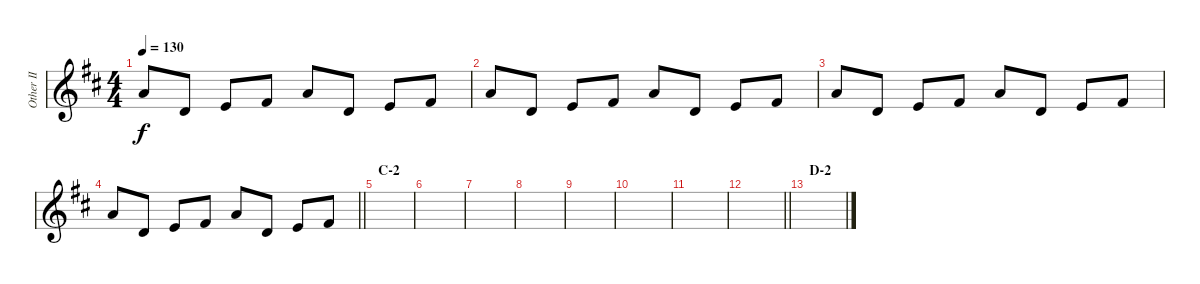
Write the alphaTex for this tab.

\track ("Other II" "Other II") {instrument lead5charang}
\staff {score}
\tuning (E5 B4 G4 D4 A3 E3 B2) {hide}
\ts (4 4)
\tempo 130
\clef g2
\ks d
2.3.8{dy f} 0.4.8 2.4.8 4.4.8 2.3.8 0.4.8 2.4.8 4.4.8 |
2.3.8 0.4.8 2.4.8 4.4.8 2.3.8 0.4.8 2.4.8 4.4.8 |
2.3.8 0.4.8 2.4.8 4.4.8 2.3.8 0.4.8 2.4.8 4.4.8 |
\barLineRight lightlight
2.3.8 0.4.8 2.4.8 4.4.8 2.3.8 0.4.8 2.4.8 4.4.8 |
\section ("" "C-2")
|
|
|
|
|
|
|
\barLineRight lightlight
|
\section ("" "D-2")
